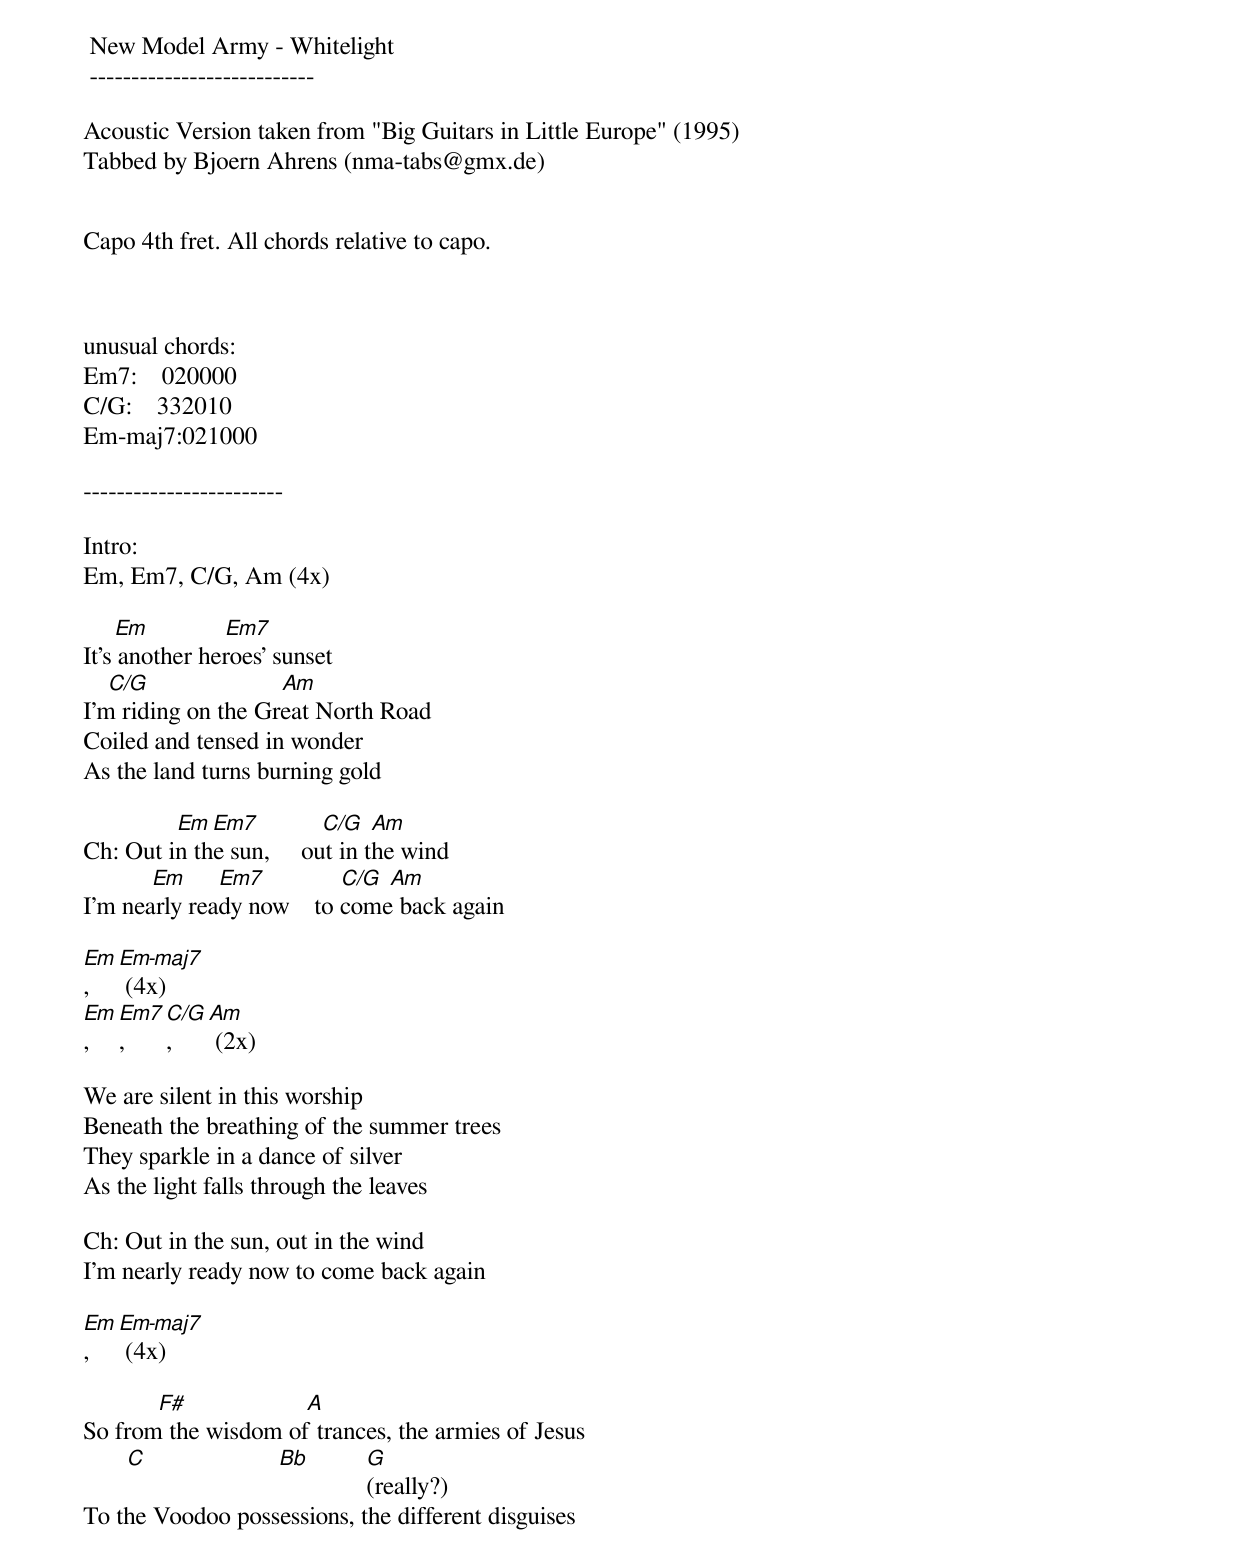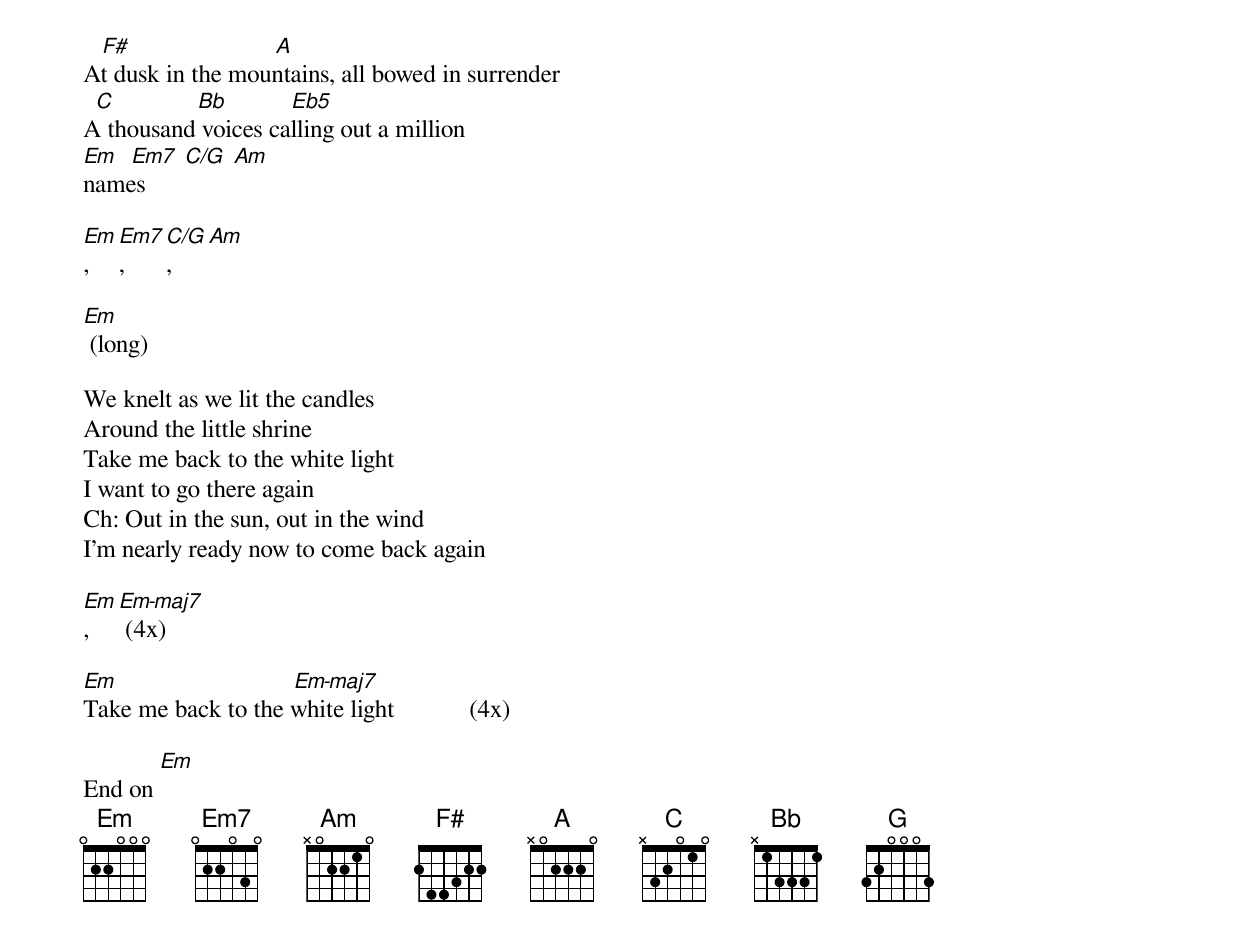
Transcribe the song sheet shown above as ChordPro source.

 New Model Army - Whitelight
 ---------------------------

Acoustic Version taken from "Big Guitars in Little Europe" (1995)
Tabbed by Bjoern Ahrens (nma-tabs@gmx.de)


Capo 4th fret. All chords relative to capo.



unusual chords:
Em7:    020000
C/G:    332010
Em-maj7:021000

------------------------

Intro:
Em, Em7, C/G, Am (4x)

     [Em]            [Em7]
It's another heroes' sunset
    [C/G]                     [Am]
I'm riding on the Great North Road
Coiled and tensed in wonder
As the land turns burning gold

               [Em][Em7]          [C/G] [Am]
Ch: Out in the sun,     out in the wind
           [Em]     [Em7]            [C/G] [Am]
I'm nearly ready now    to come back again

[Em], [Em-maj7] (4x)
[Em], [Em7], [C/G], [Am] (2x)

We are silent in this worship
Beneath the breathing of the summer trees
They sparkle in a dance of silver
As the light falls through the leaves

Ch: Out in the sun, out in the wind
I'm nearly ready now to come back again

[Em], [Em-maj7] (4x)

            [F#]                   [A]
So from the wisdom of trances, the armies of Jesus
       [C]                     [Bb]         [G](really?)
To the Voodoo possessions, the different disguises
   [F#]                       [A]
At dusk in the mountains, all bowed in surrender
  [C]             [Bb]          [Eb5]
A thousand voices calling out a million
[Em]  [Em7] [C/G] [Am]
names

[Em], [Em7], [C/G], [Am]

[Em] (long)

We knelt as we lit the candles
Around the little shrine
Take me back to the white light
I want to go there again
Ch: Out in the sun, out in the wind
I'm nearly ready now to come back again

[Em], [Em-maj7] (4x)

[Em]                            [Em-maj7]
Take me back to the white light            (4x)

End on [Em]
